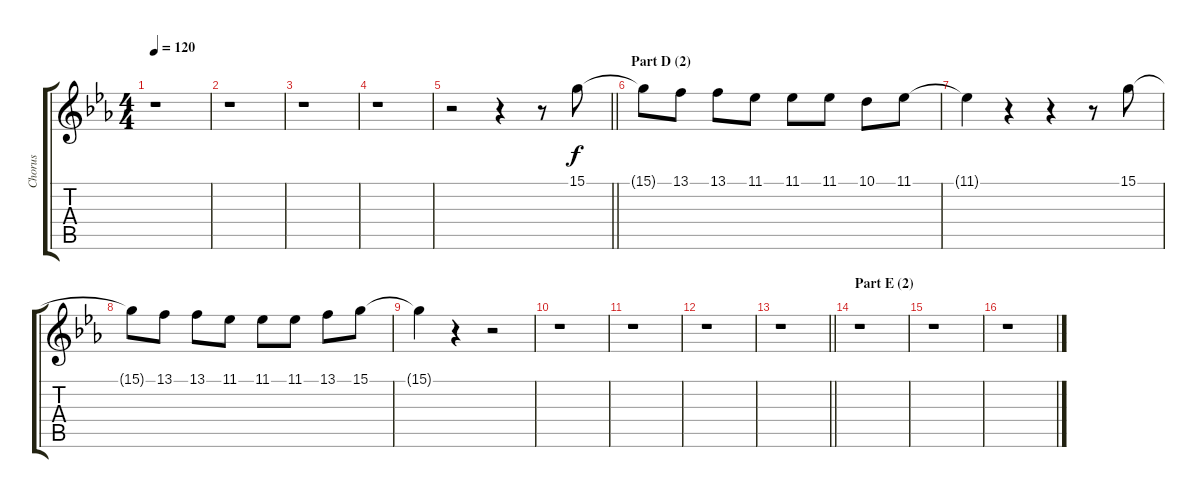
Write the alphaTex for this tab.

\track ("Chorus" "Chorus") {instrument trumpet}
\staff {score tabs}
\tuning (E4 B3 G3 D3 A2 E2) {hide}
\ts (4 4)
\tempo 120
\clef g2
\ks eb
r.1{dy f} |
r.1 |
r.1 |
r.1 |
\barLineRight lightlight
r.2 r.4 r.8 15.1.8 |
\section ("" "Part D (2)")
15.1{t}.8 13.1.8 13.1.8 11.1.8 11.1.8 11.1.8 10.1.8 11.1.8 |
11.1{t}.4 r.4 r.4 r.8 15.1.8 |
15.1{t}.8 13.1.8 13.1.8 11.1.8 11.1.8 11.1.8 13.1.8 15.1.8 |
15.1{t}.4 r.4 r.2 |
r.1 |
r.1 |
r.1 |
\barLineRight lightlight
r.1 |
\section ("" "Part E (2)")
r.1 |
r.1 |
r.1
